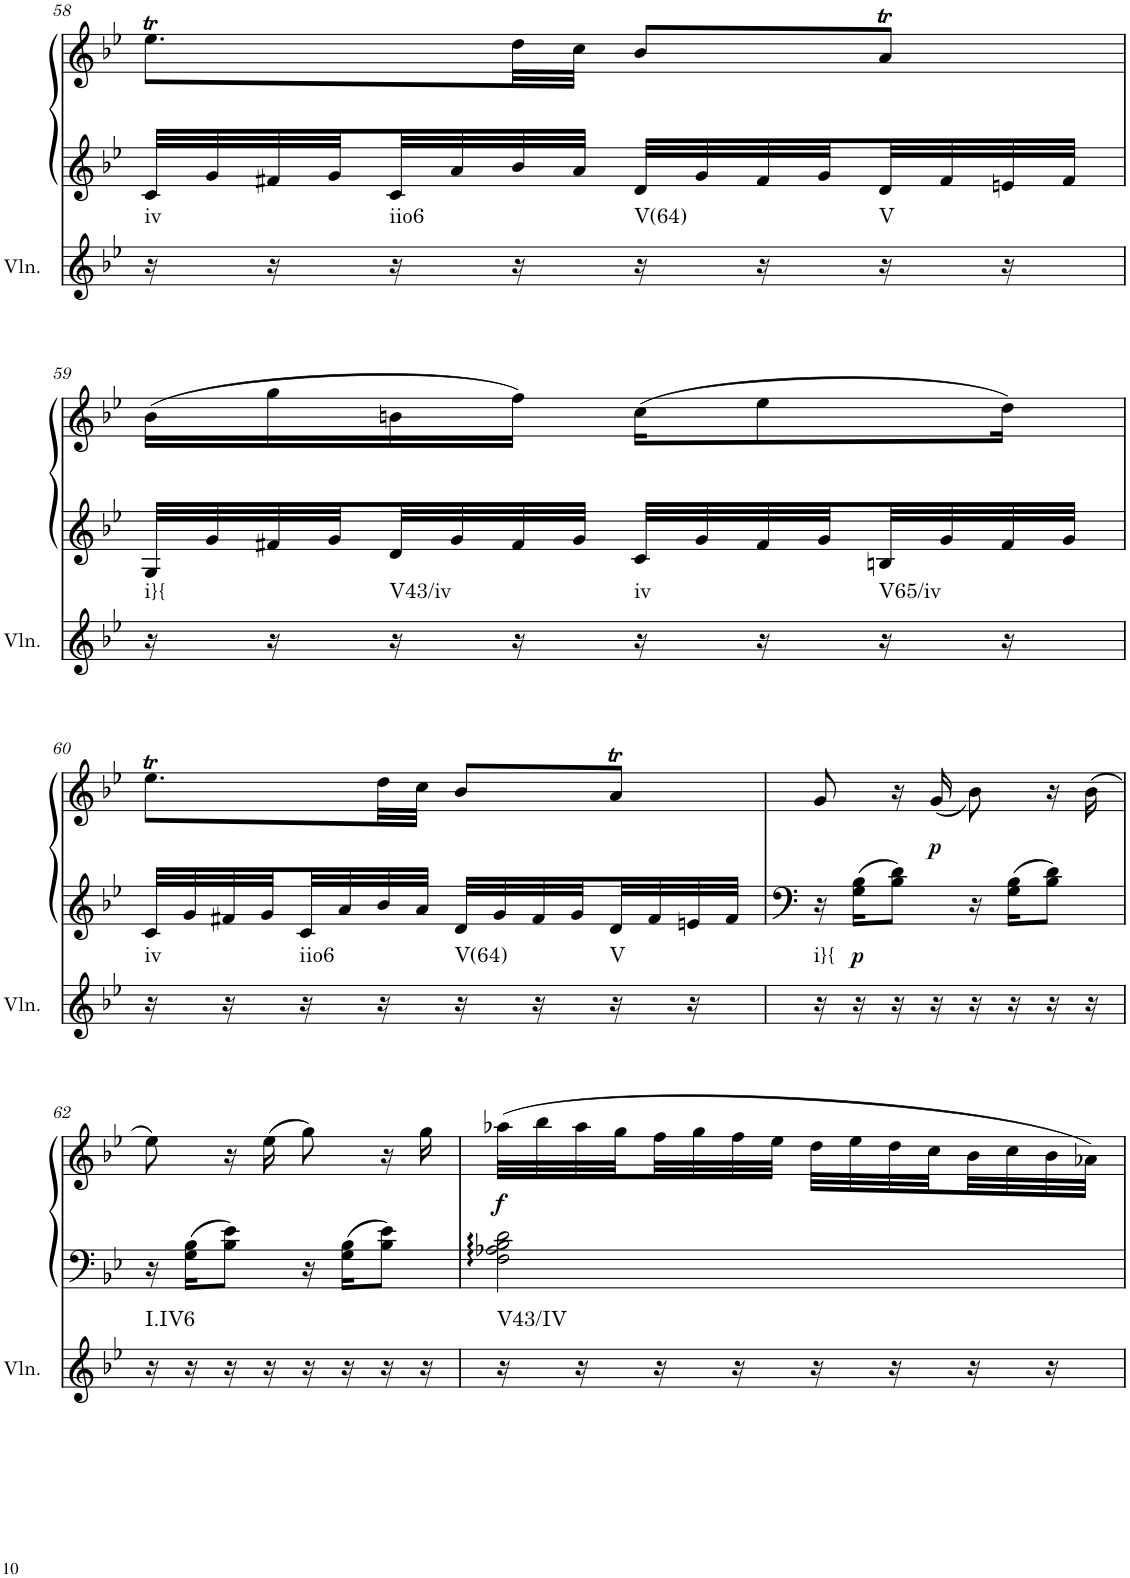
**kern	**harte	**kern	**kern	**dynam
*part2	*part2	*part1	*part1	*part1
*staff3	*	*staff2	*staff1	*staff1/2
*I"Violin	*	*I"Klavier linke Hand	*	*
*I'Vln.	*	*	*	*
!!LO:PB:g=z
*clefG2	*	*clefG2	*clefG2	*
*k[b-e-]	*	*k[b-e-]	*k[b-e-]	*
*M2/4	*	*M2/4	*M2/4	*
=58	=58	=58	=58	=58
!	!LO:H:kt=iv	!	!	!
16r	N	32c/LLL	8.ee-T\L	.
.	.	32g/	.	.
16r	.	32f#X/	.	.
.	.	32g/	.	.
!	!LO:H:kt=iio6	!	!	!
16r	N	32c/	.	.
.	.	32a/	.	.
16r	.	32b-/	32dd\LL	.
.	.	32a/JJJ	32cc\JJJ	.
!	!LO:H:kt=V(64)	!	!	!
16r	N	32d/LLL	8b-/L	.
.	.	32g/	.	.
16r	.	32f#/	.	.
.	.	32g/	.	.
!	!LO:H:kt=V	!	!	!
16r	N	32d/	8at/J	.
.	.	32f#/	.	.
16r	.	32en/	.	.
.	.	32f#/JJJ	.	.
!!LO:LB:g=z
=59	=59	=59	=59	=59
!	!LO:H:kt=i}{	!	!	!
16r	N	32G/LLL	(16b-\LL	.
.	.	32g/	.	.
16r	.	32f#X/	16gg\	.
.	.	32g/	.	.
!	!LO:H:kt=V43/iv	!	!	!
16r	N	32d/	16bn\	.
.	.	32g/	.	.
16r	.	32f#/	16ff\JJ)	.
.	.	32g/JJJ	.	.
!	!LO:H:kt=iv	!	!	!
16r	N	32c/LLL	(16cc\KL	.
.	.	32g/	.	.
16r	.	32f#/	8ee-\	.
.	.	32g/	.	.
!	!LO:H:kt=V65/iv	!	!	!
16r	N	32Bn/	.	.
.	.	32g/	.	.
16r	.	32f#/	16dd\Jk)	.
.	.	32g/JJJ	.	.
!!LO:LB:g=z
=60	=60	=60	=60	=60
!	!LO:H:kt=iv	!	!	!
16r	N	32c/LLL	8.ee-T\L	.
.	.	32g/	.	.
16r	.	32f#X/	.	.
.	.	32g/	.	.
!	!LO:H:kt=iio6	!	!	!
16r	N	32c/	.	.
.	.	32a/	.	.
16r	.	32b-/	32dd\LL	.
.	.	32a/JJJ	32cc\JJJ	.
!	!LO:H:kt=V(64)	!	!	!
16r	N	32d/LLL	8b-/L	.
.	.	32g/	.	.
16r	.	32f#/	.	.
.	.	32g/	.	.
!	!LO:H:kt=V	!	!	!
16r	N	32d/	8at/J	.
.	.	32f#/	.	.
16r	.	32en/	.	.
.	.	32f#/JJJ	.	.
=61	=61	=61	=61	=61
!	!LO:H:kt=i}{	!	!	!
16r	N	16r	8g/	.
!	!	!	!	!LO:DY:b=2
16r	.	16G\ 16B-\KL	.	p
16r	.	8B-\ 8d\J	16r	.
!	!	!	!	!LO:DY:b
16r	.	.	(<16g/	p
16r	.	16r	8b-\)	.
16r	.	16G\ 16B-\KL	.	.
16r	.	8B-\ 8d\J	16r	.
16r	.	.	(16b-\	.
!!LO:LB:g=z
=62	=62	=62	=62	=62
!	!LO:H:kt=I.IV6	!	!	!
16r	N	16r	8ee-\)	.
16r	.	16G\ 16B-\KL	.	.
16r	.	8B-\ 8e-\J	16r	.
16r	.	.	(16ee-\	.
16r	.	16r	8gg\)	.
16r	.	16G\ 16B-\KL	.	.
16r	.	8B-\ 8e-\J	16r	.
16r	.	.	16gg\	.
=63	=63	=63	=63	=63
!	!LO:H:kt=V43/IV	!	!	!LO:DY:b
16r	N	2F\ 2A-X\ 2B-\ 2d\	(32aa-X\LLL	f
.	.	.	32bb-\	.
16r	.	.	32aa-\	.
.	.	.	32gg\	.
16r	.	.	32ff\	.
.	.	.	32gg\	.
16r	.	.	32ff\	.
.	.	.	32ee-\JJJ	.
16r	.	.	32dd\LLL	.
.	.	.	32ee-\	.
16r	.	.	32dd\	.
.	.	.	32cc\	.
16r	.	.	32b-\	.
.	.	.	32cc\	.
16r	.	.	32b-\	.
.	.	.	32a-X\JJJ)	.
=	=	=	=	=
*-	*-	*-	*-	*-
